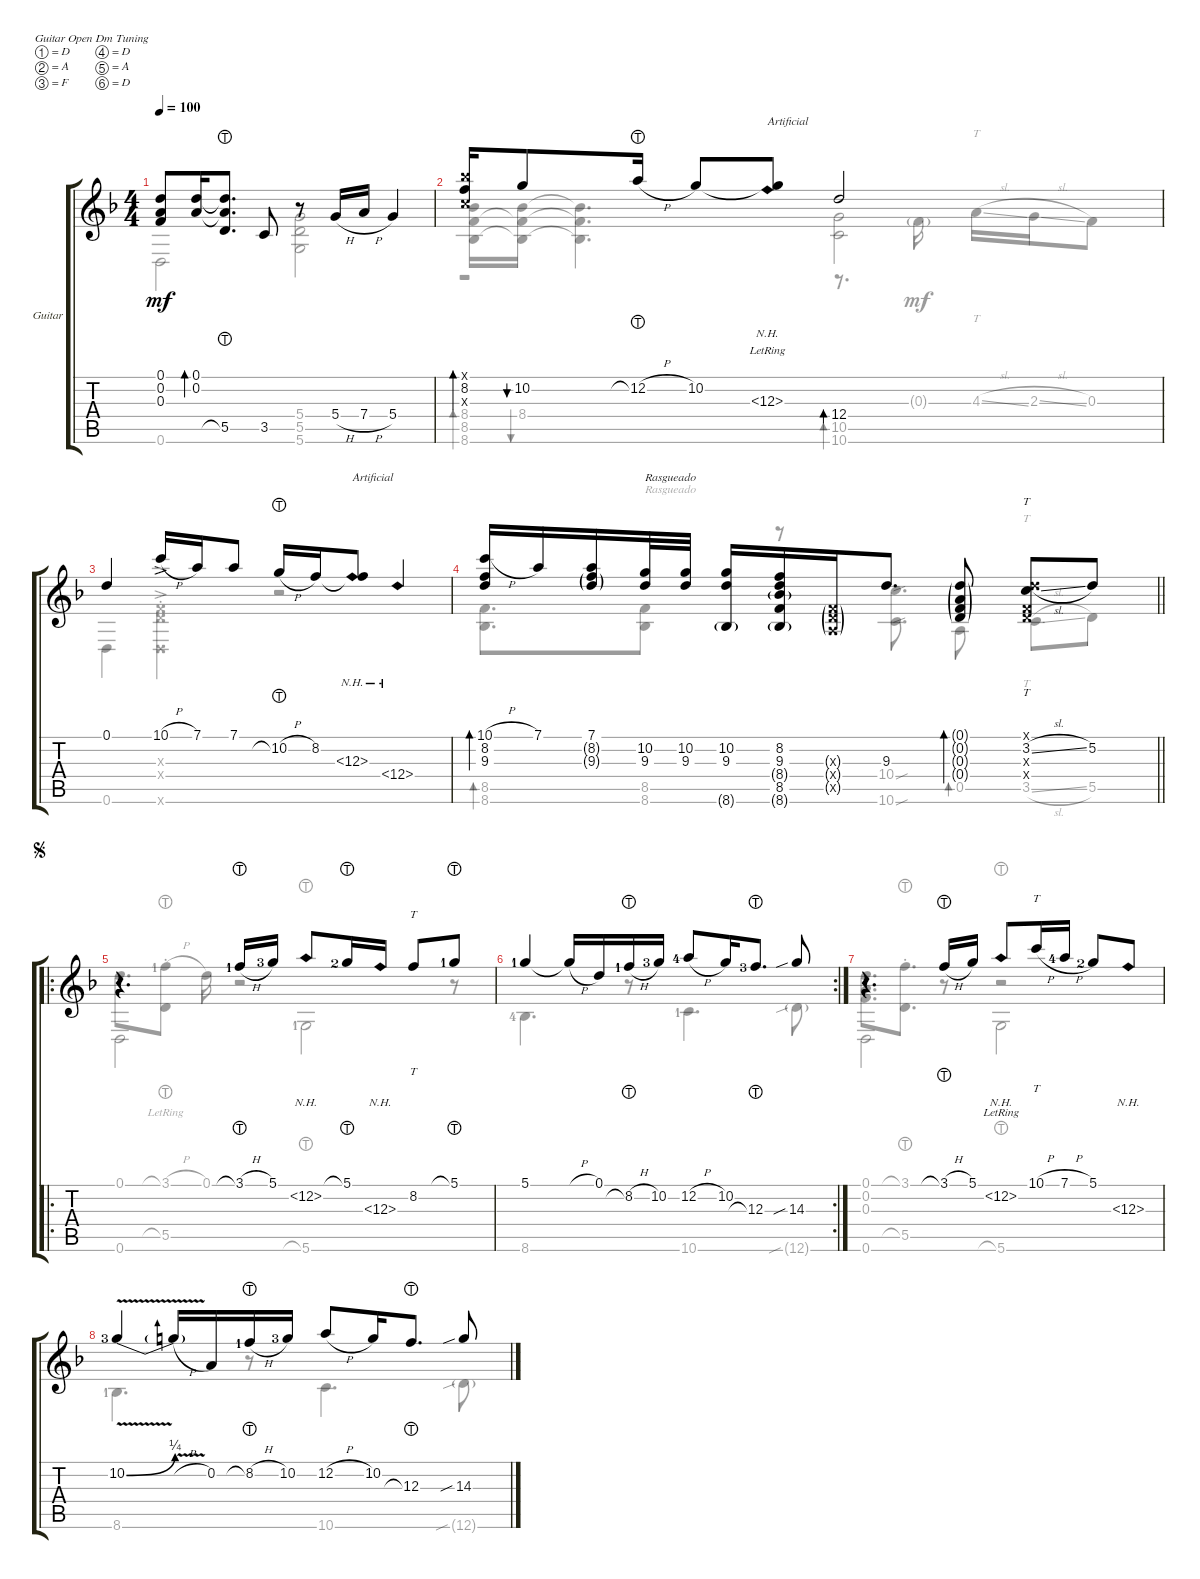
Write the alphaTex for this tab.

\defaultSystemsLayout 4
\firstSystemTrackNameOrientation horizontal
\otherSystemsTrackNameOrientation horizontal
\track ("Acoustic Guitar" "Guitar") {instrument acousticguitarsteel}
\staff {score tabs}
\tuning (D4 A3 F3 D3 A2 D2)
\voice
\ts (4 4)
\scale
0.282163
\tempo 100
\accidentals auto
\clef g2
\ottava regular
\simile none
\ks dminor
(0.1 0.2 0.3).8{dy mf} (0.1 0.2).16{bd 30} (5.5{lht} 0.1{t} 0.2{t}).8{d} 3.5.8 r.8 5.4{h}.16 7.4{h}.16 5.4.4 |
\scale
0.359184 (7.3{x} 8.2 8.1{x}).16{bd 30} 10.2.8{bu 30} 12.2{h lht}.16 10.2.8 (12.3{nh lr} 10.2{t}).8{txt "Artificial"} 12.4.2{bd 30} |
0.1.4 10.1{h ac}.16 7.1.16 7.1.8 10.2{h lht}.16 8.2.16 (12.3{nh} 8.2{t}).8{txt "Artificial"} 12.4{nh}.4 |
\barLineRight lightlight
(8.2 9.3 10.1{h}).16{bd 30} 7.1.16 (7.1 8.2{g} 9.3{g}).16 (10.2 9.3).32{txt "Rasgueado"} (10.2 9.3).32 (10.2 9.3 8.6{g}).16 (8.2 9.3 8.5 8.4{g} 8.6{g}).16 (0.5{g x} 0.4{g x} 0.3{g x}).16 9.3.8{d} (0.1{g} 0.2{g} 0.3{g} 0.4{g}).8{bd 30} (3.2{sl} 0.1{x} 0.3{x} 0.4{x}).8{tt} 5.2.8 |
\ro
\jump segno
r.4{d} 3.1{h lht lf 2}.16 5.1{lf 4}.16 12.2{nh}.8 5.1{lht lf 3}.16 12.3{nh}.16 8.2.8{tt} 5.1{lht lf 2}.8 |
\rc 2
5.1{lf 2}.4 5.1{h t}.16 0.1.16 8.2{h lht lf 2}.16 10.2{lf 4}.16 12.2{h lf 5}.8 10.2.16 12.3{lht lf 4}.8{d} 14.3{sib}.8 |
r.4{d} 3.1{h lht}.16 5.1.16 12.2{nh lr}.8 10.1{h}.16{tt} 7.1{h lf 5}.16 5.1{lf 3}.8 12.3{nh}.8 |
10.2{be (bend 0 0 44.4 1) v lf 4}.4 10.2{v h t}.16 0.2.16 8.2{h lht lf 2}.16 10.2{lf 4}.16 12.2{h}.8 10.2.16 12.3{lht}.8{d} 14.3{sib}.8
\voice
\clef g2
\ottava regular
\simile none
\ks dminor
0.6.2{dy mf} (5.6 5.5 5.4).2 |
(8.6 8.5 8.4).16{bd 30} (8.4 8.6{t} 8.5{t}).16{bu 0} (8.6{t} 8.5{t} 8.4{t}).4{d} (10.6 10.5).2{bd 30} |
0.6.4 (0.6{ac st x} 0.4{st x} 0.3{ac st x}).4 r.2 |
\barLineRight lightlight
(8.6 8.5).8{d bd 30} (8.6 8.5).8{txt "Rasgueado"} r.8 (10.6{sou} 10.4{sou}).8{d} 0.5.8{bd 0} 3.5{sl}.8{tt} 5.5.8 |
0.6.2 5.6{lht lf 2}.2 |
8.6{lf 5}.4{d} r.8 10.6{lf 2}.4{d} 12.6{sib g}.8 |
0.6.2 5.6{lht}.2 |
8.6{lf 2}.4{d} r.8 10.6.4{d} 12.6{sib g}.8
\voice
\clef g2
\ottava regular
\simile none
\ks dminor
|
r.2{bd 0} r.8{d bd 0} 0.3{g}.16 4.3{sl}.16{tt} 2.3{sl}.16 0.3.8 |
|
\barLineRight lightlight
|
0.1.8{d} (3.1{h lht lr lf 2} 5.5{lht st}).8 0.1.16 r.2 r.8 |
|
(0.1 0.2 0.3).8{d} (3.1{lht st} 5.5{lht st}).8{d} r.8 r.2 |
